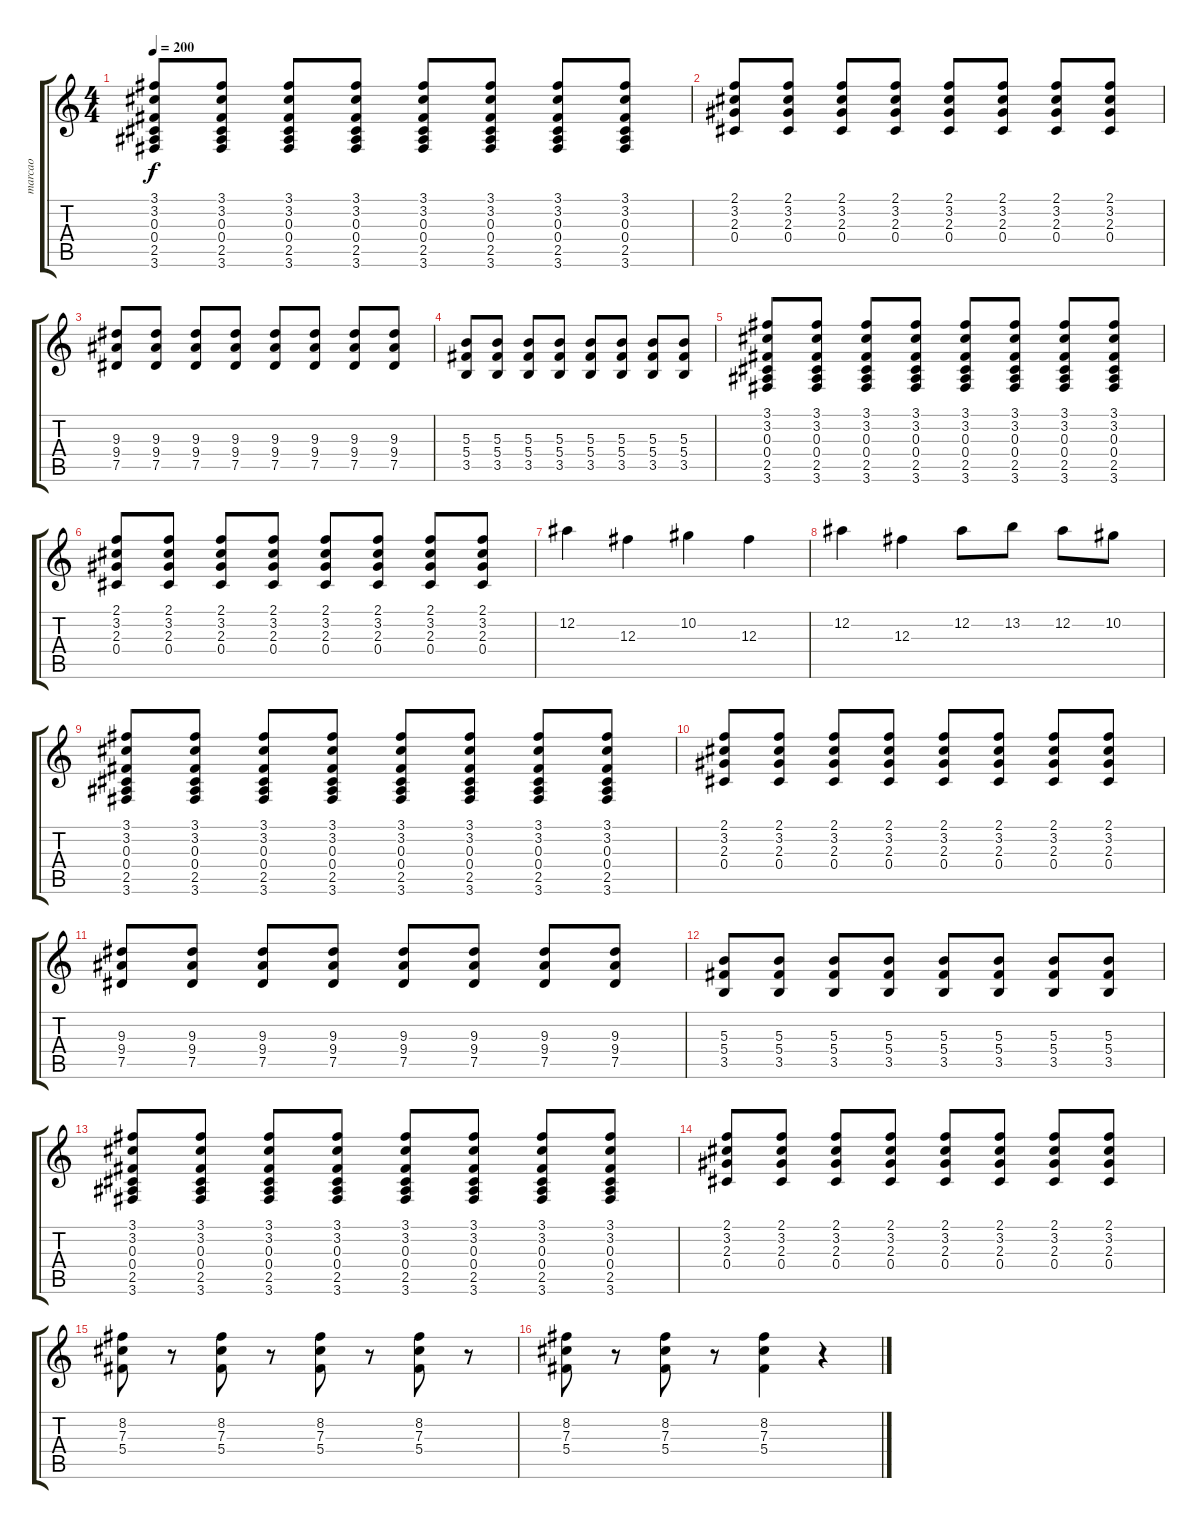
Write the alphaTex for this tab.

\track ("marcao" "marcao") {instrument acousticguitarsteel}
\staff {score tabs}
\tuning (Eb4 Bb3 Gb3 Db3 Ab2 Eb2) {hide}
\ts (4 4)
\tempo 200
\clef g2
\ks c
(3.1 3.2 0.3 0.4 2.5 3.6).8{dy f instrument acousticguitarsteel} (3.1 3.2 0.3 0.4 2.5 3.6).8 (3.1 3.2 0.3 0.4 2.5 3.6).8 (3.1 3.2 0.3 0.4 2.5 3.6).8 (3.1 3.2 0.3 0.4 2.5 3.6).8 (3.1 3.2 0.3 0.4 2.5 3.6).8 (3.1 3.2 0.3 0.4 2.5 3.6).8 (3.1 3.2 0.3 0.4 2.5 3.6).8 |
(2.1 3.2 2.3 0.4).8 (2.1 3.2 2.3 0.4).8 (2.1 3.2 2.3 0.4).8 (2.1 3.2 2.3 0.4).8 (2.1 3.2 2.3 0.4).8 (2.1 3.2 2.3 0.4).8 (2.1 3.2 2.3 0.4).8 (2.1 3.2 2.3 0.4).8 |
(9.3 9.4 7.5).8 (9.3 9.4 7.5).8 (9.3 9.4 7.5).8 (9.3 9.4 7.5).8 (9.3 9.4 7.5).8 (9.3 9.4 7.5).8 (9.3 9.4 7.5).8 (9.3 9.4 7.5).8 |
(5.3 5.4 3.5).8 (5.3 5.4 3.5).8 (5.3 5.4 3.5).8 (5.3 5.4 3.5).8 (5.3 5.4 3.5).8 (5.3 5.4 3.5).8 (5.3 5.4 3.5).8 (5.3 5.4 3.5).8 |
(3.1 3.2 0.3 0.4 2.5 3.6).8 (3.1 3.2 0.3 0.4 2.5 3.6).8 (3.1 3.2 0.3 0.4 2.5 3.6).8 (3.1 3.2 0.3 0.4 2.5 3.6).8 (3.1 3.2 0.3 0.4 2.5 3.6).8 (3.1 3.2 0.3 0.4 2.5 3.6).8 (3.1 3.2 0.3 0.4 2.5 3.6).8 (3.1 3.2 0.3 0.4 2.5 3.6).8 |
(2.1 3.2 2.3 0.4).8 (2.1 3.2 2.3 0.4).8 (2.1 3.2 2.3 0.4).8 (2.1 3.2 2.3 0.4).8 (2.1 3.2 2.3 0.4).8 (2.1 3.2 2.3 0.4).8 (2.1 3.2 2.3 0.4).8 (2.1 3.2 2.3 0.4).8 |
12.2.4 12.3.4 10.2.4 12.3.4 |
12.2.4 12.3.4 12.2.8 13.2.8 12.2.8 10.2.8 |
(3.1 3.2 0.3 0.4 2.5 3.6).8{instrument acousticguitarsteel} (3.1 3.2 0.3 0.4 2.5 3.6).8 (3.1 3.2 0.3 0.4 2.5 3.6).8 (3.1 3.2 0.3 0.4 2.5 3.6).8 (3.1 3.2 0.3 0.4 2.5 3.6).8 (3.1 3.2 0.3 0.4 2.5 3.6).8 (3.1 3.2 0.3 0.4 2.5 3.6).8 (3.1 3.2 0.3 0.4 2.5 3.6).8 |
(2.1 3.2 2.3 0.4).8 (2.1 3.2 2.3 0.4).8 (2.1 3.2 2.3 0.4).8 (2.1 3.2 2.3 0.4).8 (2.1 3.2 2.3 0.4).8 (2.1 3.2 2.3 0.4).8 (2.1 3.2 2.3 0.4).8 (2.1 3.2 2.3 0.4).8 |
(9.3 9.4 7.5).8 (9.3 9.4 7.5).8 (9.3 9.4 7.5).8 (9.3 9.4 7.5).8 (9.3 9.4 7.5).8 (9.3 9.4 7.5).8 (9.3 9.4 7.5).8 (9.3 9.4 7.5).8 |
(5.3 5.4 3.5).8 (5.3 5.4 3.5).8 (5.3 5.4 3.5).8 (5.3 5.4 3.5).8 (5.3 5.4 3.5).8 (5.3 5.4 3.5).8 (5.3 5.4 3.5).8 (5.3 5.4 3.5).8 |
(3.1 3.2 0.3 0.4 2.5 3.6).8 (3.1 3.2 0.3 0.4 2.5 3.6).8 (3.1 3.2 0.3 0.4 2.5 3.6).8 (3.1 3.2 0.3 0.4 2.5 3.6).8 (3.1 3.2 0.3 0.4 2.5 3.6).8 (3.1 3.2 0.3 0.4 2.5 3.6).8 (3.1 3.2 0.3 0.4 2.5 3.6).8 (3.1 3.2 0.3 0.4 2.5 3.6).8 |
(2.1 3.2 2.3 0.4).8 (2.1 3.2 2.3 0.4).8 (2.1 3.2 2.3 0.4).8 (2.1 3.2 2.3 0.4).8 (2.1 3.2 2.3 0.4).8 (2.1 3.2 2.3 0.4).8 (2.1 3.2 2.3 0.4).8 (2.1 3.2 2.3 0.4).8 |
(8.2 7.3 5.4).8 r.8 (8.2 7.3 5.4).8 r.8 (8.2 7.3 5.4).8 r.8 (8.2 7.3 5.4).8 r.8 |
(8.2 7.3 5.4).8 r.8 (8.2 7.3 5.4).8 r.8 (8.2 7.3 5.4).4 r.4
